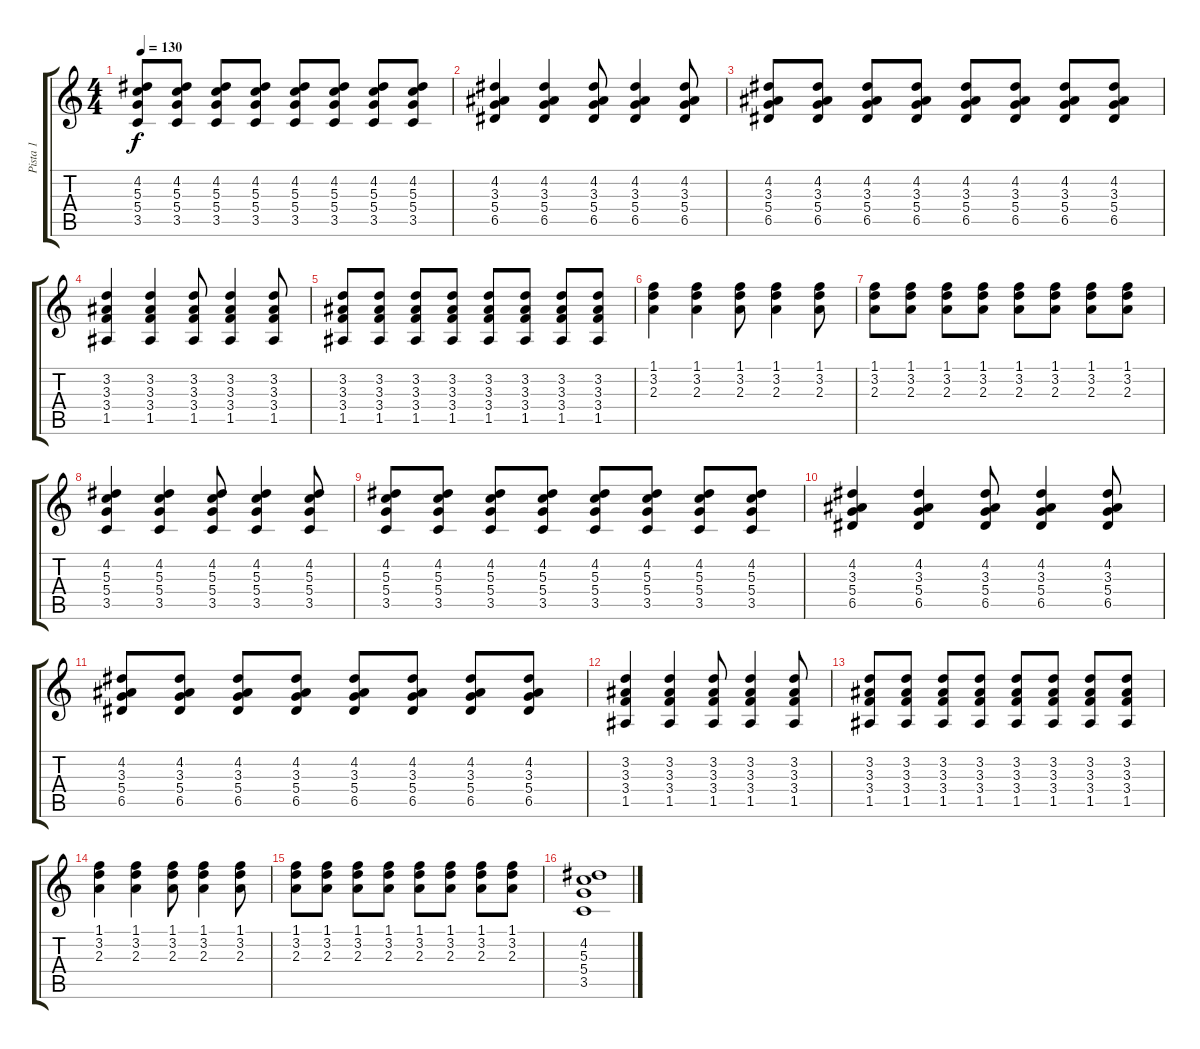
\track ("Pista 1" "Pista 1") {instrument distortionguitar}
\staff {score tabs}
\tuning (E4 B3 G3 D3 A2 E2) {hide}
\ts (4 4)
\tempo 130
\clef g2
\ks c
(4.2 5.3 5.4 3.5).8{dy f} (4.2 5.3 5.4 3.5).8 (4.2 5.3 5.4 3.5).8 (4.2 5.3 5.4 3.5).8 (4.2 5.3 5.4 3.5).8 (4.2 5.3 5.4 3.5).8 (4.2 5.3 5.4 3.5).8 (4.2 5.3 5.4 3.5).8 |
(4.2 3.3 5.4 6.5).4 (4.2 3.3 5.4 6.5).4 (4.2 3.3 5.4 6.5).8 (4.2 3.3 5.4 6.5).4 (4.2 3.3 5.4 6.5).8 |
(4.2 3.3 5.4 6.5).8 (4.2 3.3 5.4 6.5).8 (4.2 3.3 5.4 6.5).8 (4.2 3.3 5.4 6.5).8 (4.2 3.3 5.4 6.5).8 (4.2 3.3 5.4 6.5).8 (4.2 3.3 5.4 6.5).8 (4.2 3.3 5.4 6.5).8 |
(3.2 3.3 3.4 1.5).4 (3.2 3.3 3.4 1.5).4 (3.2 3.3 3.4 1.5).8 (3.2 3.3 3.4 1.5).4 (3.2 3.3 3.4 1.5).8 |
(3.2 3.3 3.4 1.5).8 (3.2 3.3 3.4 1.5).8 (3.2 3.3 3.4 1.5).8 (3.2 3.3 3.4 1.5).8 (3.2 3.3 3.4 1.5).8 (3.2 3.3 3.4 1.5).8 (3.2 3.3 3.4 1.5).8 (3.2 3.3 3.4 1.5).8 |
(1.1 3.2 2.3).4 (1.1 3.2 2.3).4 (1.1 3.2 2.3).8 (1.1 3.2 2.3).4 (1.1 3.2 2.3).8 |
(1.1 3.2 2.3).8 (1.1 3.2 2.3).8 (1.1 3.2 2.3).8 (1.1 3.2 2.3).8 (1.1 3.2 2.3).8 (1.1 3.2 2.3).8 (1.1 3.2 2.3).8 (1.1 3.2 2.3).8 |
(4.2 5.3 5.4 3.5).4 (4.2 5.3 5.4 3.5).4 (4.2 5.3 5.4 3.5).8 (4.2 5.3 5.4 3.5).4 (4.2 5.3 5.4 3.5).8 |
(4.2 5.3 5.4 3.5).8 (4.2 5.3 5.4 3.5).8 (4.2 5.3 5.4 3.5).8 (4.2 5.3 5.4 3.5).8 (4.2 5.3 5.4 3.5).8 (4.2 5.3 5.4 3.5).8 (4.2 5.3 5.4 3.5).8 (4.2 5.3 5.4 3.5).8 |
(4.2 3.3 5.4 6.5).4 (4.2 3.3 5.4 6.5).4 (4.2 3.3 5.4 6.5).8 (4.2 3.3 5.4 6.5).4 (4.2 3.3 5.4 6.5).8 |
(4.2 3.3 5.4 6.5).8 (4.2 3.3 5.4 6.5).8 (4.2 3.3 5.4 6.5).8 (4.2 3.3 5.4 6.5).8 (4.2 3.3 5.4 6.5).8 (4.2 3.3 5.4 6.5).8 (4.2 3.3 5.4 6.5).8 (4.2 3.3 5.4 6.5).8 |
(3.2 3.3 3.4 1.5).4 (3.2 3.3 3.4 1.5).4 (3.2 3.3 3.4 1.5).8 (3.2 3.3 3.4 1.5).4 (3.2 3.3 3.4 1.5).8 |
(3.2 3.3 3.4 1.5).8 (3.2 3.3 3.4 1.5).8 (3.2 3.3 3.4 1.5).8 (3.2 3.3 3.4 1.5).8 (3.2 3.3 3.4 1.5).8 (3.2 3.3 3.4 1.5).8 (3.2 3.3 3.4 1.5).8 (3.2 3.3 3.4 1.5).8 |
(1.1 3.2 2.3).4 (1.1 3.2 2.3).4 (1.1 3.2 2.3).8 (1.1 3.2 2.3).4 (1.1 3.2 2.3).8 |
(1.1 3.2 2.3).8 (1.1 3.2 2.3).8 (1.1 3.2 2.3).8 (1.1 3.2 2.3).8 (1.1 3.2 2.3).8 (1.1 3.2 2.3).8 (1.1 3.2 2.3).8 (1.1 3.2 2.3).8 |
(4.2 5.3 5.4 3.5).1
